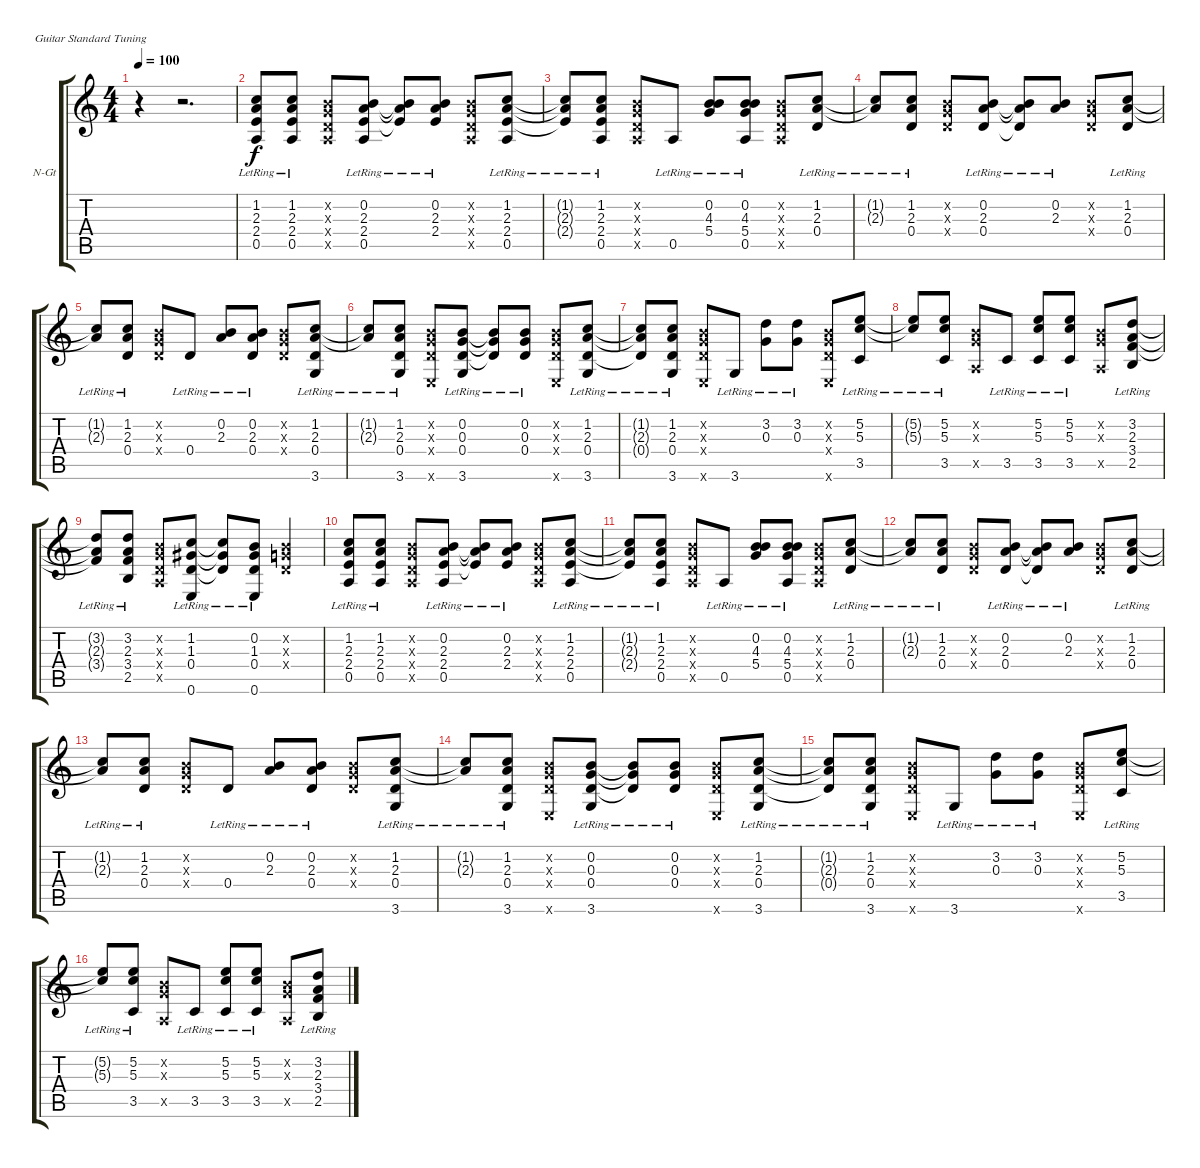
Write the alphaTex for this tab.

\bracketExtendMode groupsimilarinstruments
\firstSystemTrackNameOrientation horizontal
\otherSystemsTrackNameOrientation horizontal
\track ("Гитара 2" "N-Gt") {instrument acousticguitarnylon}
\staff {score tabs}
\tuning (E4 B3 G3 D3 A2 E2)
\ts (4 4)
\tempo 100
\clef g2
\ks c
r.4{dy f instrument acousticguitarnylon} r.2{d} |
(1.2{lr} 2.3{lr} 2.4{lr} 0.5{lr}).8 (1.2{lr} 2.3{lr} 2.4{lr} 0.5{lr}).8 (0.2{x} 0.3{x} 0.4{x} 0.5{x}).8 (0.2{lr} 2.3{lr} 2.4{lr} 0.5{lr}).8 (0.2{lr t} 2.3{lr t} 2.4{lr t}).8 (0.2{lr} 2.3{lr} 2.4{lr}).8 (0.2{x} 0.3{x} 0.4{x} 0.5{x}).8 (1.2{lr} 2.3{lr} 2.4{lr} 0.5{lr}).8 |
(1.2{lr t} 2.3{lr t} 2.4{lr t}).8 (1.2{lr} 2.3{lr} 2.4{lr} 0.5{lr}).8 (0.2{x} 0.3{x} 0.4{x} 0.5{x}).8 0.5{lr}.8 (0.2{lr} 4.3{lr} 5.4{lr}).8 (0.2{lr} 4.3{lr} 5.4{lr} 0.5{lr}).8 (0.2{x} 0.3{x} 0.4{x} 0.5{x}).8 (1.2{lr} 2.3{lr} 0.4{lr}).8 |
(1.2{lr t} 2.3{lr t}).8 (1.2{lr} 2.3{lr} 0.4{lr}).8 (0.2{x} 0.3{x} 0.4{x}).8 (0.2{lr} 2.3{lr} 0.4{lr}).8 (0.2{lr t} 2.3{lr t} 0.4{lr t}).8 (0.2{lr} 2.3{lr}).8 (0.2{x} 0.3{x} 0.4{x}).8 (1.2{lr} 2.3{lr} 0.4{lr}).8 |
(1.2{lr t} 2.3{lr t}).8 (1.2{lr} 2.3{lr} 0.4{lr}).8 (0.2{x} 0.3{x} 0.4{x}).8 0.4{lr}.8 (0.2{lr} 2.3{lr}).8 (0.2{lr} 2.3{lr} 0.4{lr}).8 (0.2{x} 0.3{x} 0.4{x}).8 (1.2{lr} 2.3{lr} 0.4{lr} 3.6{lr}).8 |
(1.2{lr t} 2.3{lr t}).8 (1.2{lr} 2.3{lr} 0.4{lr} 3.6{lr}).8 (0.2{x} 0.3{x} 0.4{x} 0.6{x}).8 (0.2{lr} 0.3{lr} 0.4{lr} 3.6{lr}).8 (0.2{lr t} 0.3{lr t} 0.4{lr t}).8 (0.2{lr} 0.3{lr} 0.4{lr}).8 (0.2{x} 0.3{x} 0.4{x} 0.6{x}).8 (1.2{lr} 2.3{lr} 0.4{lr} 3.6{lr}).8 |
(1.2{lr t} 2.3{lr t} 0.4{lr t}).8 (1.2{lr} 2.3{lr} 0.4{lr} 3.6{lr}).8 (0.2{x} 0.3{x} 0.4{x} 0.6{x}).8 3.6{lr}.8 (3.2{lr} 0.3{lr}).8 (3.2{lr} 0.3{lr}).8 (0.2{x} 0.3{x} 0.4{x} 0.6{x}).8 (5.2{lr} 5.3{lr} 3.5{lr}).8 |
(5.2{lr t} 5.3{lr t}).8 (5.2{lr} 5.3{lr} 3.5{lr}).8 (0.2{x} 0.3{x} 0.5{x}).8 3.5{lr}.8 (5.2{lr} 5.3{lr} 3.5{lr}).8 (5.2{lr} 5.3{lr} 3.5{lr}).8 (0.2{x} 0.3{x} 0.5{x}).8 (3.2{lr} 2.3{lr} 3.4{lr} 2.5{lr}).8 |
(3.2{lr t} 2.3{lr t} 3.4{lr t}).8 (3.2{lr} 2.3{lr} 3.4{lr} 2.5{lr}).8 (0.2{x} 0.3{x} 0.4{x} 0.5{x}).8 (1.2{lr} 1.3{lr} 0.4{lr} 0.6{lr}).8 (1.2{lr t} 1.3{lr t} 0.4{lr t}).8 (0.2{lr} 1.3{lr} 0.4{lr} 0.6{lr}).8 (0.2{x} 0.3{x} 0.4{x}).4 |
(1.2{lr} 2.3{lr} 2.4{lr} 0.5{lr}).8 (1.2{lr} 2.3{lr} 2.4{lr} 0.5{lr}).8 (0.2{x} 0.3{x} 0.4{x} 0.5{x}).8 (0.2{lr} 2.3{lr} 2.4{lr} 0.5{lr}).8 (0.2{lr t} 2.3{lr t} 2.4{lr t}).8 (0.2{lr} 2.3{lr} 2.4{lr}).8 (0.2{x} 0.3{x} 0.4{x} 0.5{x}).8 (1.2{lr} 2.3{lr} 2.4{lr} 0.5{lr}).8 |
(1.2{lr t} 2.3{lr t} 2.4{lr t}).8 (1.2{lr} 2.3{lr} 2.4{lr} 0.5{lr}).8 (0.2{x} 0.3{x} 0.4{x} 0.5{x}).8 0.5{lr}.8 (0.2{lr} 4.3{lr} 5.4{lr}).8 (0.2{lr} 4.3{lr} 5.4{lr} 0.5{lr}).8 (0.2{x} 0.3{x} 0.4{x} 0.5{x}).8 (1.2{lr} 2.3{lr} 0.4{lr}).8 |
(1.2{lr t} 2.3{lr t}).8 (1.2{lr} 2.3{lr} 0.4{lr}).8 (0.2{x} 0.3{x} 0.4{x}).8 (0.2{lr} 2.3{lr} 0.4{lr}).8 (0.2{lr t} 2.3{lr t} 0.4{lr t}).8 (0.2{lr} 2.3{lr}).8 (0.2{x} 0.3{x} 0.4{x}).8 (1.2{lr} 2.3{lr} 0.4{lr}).8 |
(1.2{lr t} 2.3{lr t}).8 (1.2{lr} 2.3{lr} 0.4{lr}).8 (0.2{x} 0.3{x} 0.4{x}).8 0.4{lr}.8 (0.2{lr} 2.3{lr}).8 (0.2{lr} 2.3{lr} 0.4{lr}).8 (0.2{x} 0.3{x} 0.4{x}).8 (1.2{lr} 2.3{lr} 0.4{lr} 3.6{lr}).8 |
(1.2{lr t} 2.3{lr t}).8 (1.2{lr} 2.3{lr} 0.4{lr} 3.6{lr}).8 (0.2{x} 0.3{x} 0.4{x} 0.6{x}).8 (0.2{lr} 0.3{lr} 0.4{lr} 3.6{lr}).8 (0.2{lr t} 0.3{lr t} 0.4{lr t}).8 (0.2{lr} 0.3{lr} 0.4{lr}).8 (0.2{x} 0.3{x} 0.4{x} 0.6{x}).8 (1.2{lr} 2.3{lr} 0.4{lr} 3.6{lr}).8 |
(1.2{lr t} 2.3{lr t} 0.4{lr t}).8 (1.2{lr} 2.3{lr} 0.4{lr} 3.6{lr}).8 (0.2{x} 0.3{x} 0.4{x} 0.6{x}).8 3.6{lr}.8 (3.2{lr} 0.3{lr}).8 (3.2{lr} 0.3{lr}).8 (0.2{x} 0.3{x} 0.4{x} 0.6{x}).8 (5.2{lr} 5.3{lr} 3.5{lr}).8 |
(5.2{lr t} 5.3{lr t}).8 (5.2{lr} 5.3{lr} 3.5{lr}).8 (0.2{x} 0.3{x} 0.5{x}).8 3.5{lr}.8 (5.2{lr} 5.3{lr} 3.5{lr}).8 (5.2{lr} 5.3{lr} 3.5{lr}).8 (0.2{x} 0.3{x} 0.5{x}).8 (3.2{lr} 2.3{lr} 3.4{lr} 2.5{lr}).8
